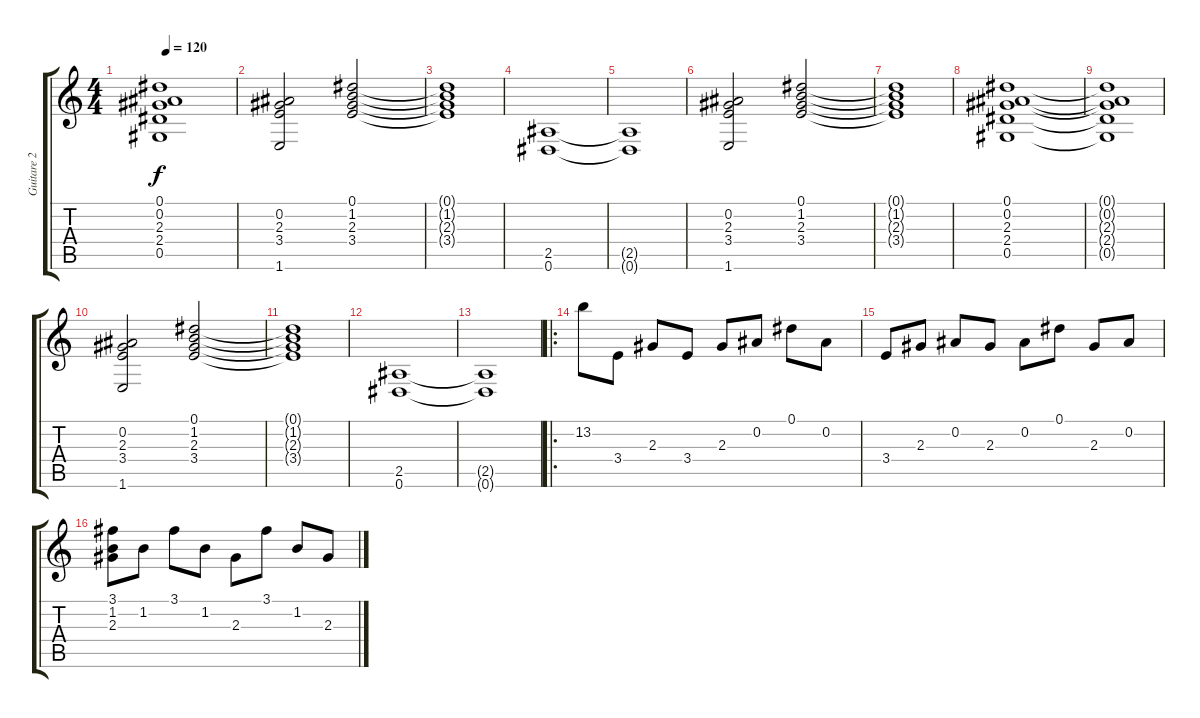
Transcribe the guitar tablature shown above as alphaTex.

\track ("Guitare 2" "Guitare 2") {instrument distortionguitar}
\staff {score tabs}
\tuning (Eb4 Bb3 Gb3 Db3 Ab2 Eb2) {hide}
\ts (4 4)
\tempo 120
\clef g2
\ks c
(0.1{t} 0.2{t} 2.3{t} 2.4{t} 0.5{t}).1{dy f} |
(0.2 2.3 3.4 1.6).2 (0.1 1.2 2.3 3.4).2 |
(0.1{t} 1.2{t} 2.3{t} 3.4{t}).1 |
(2.5 0.6).1 |
(2.5{t} 0.6{t}).1 |
(0.2 2.3 3.4 1.6).2 (0.1 1.2 2.3 3.4).2 |
(0.1{t} 1.2{t} 2.3{t} 3.4{t}).1 |
(0.1 0.2 2.3 2.4 0.5).1 |
(0.1{t} 0.2{t} 2.3{t} 2.4{t} 0.5{t}).1 |
(0.2 2.3 3.4 1.6).2 (0.1 1.2 2.3 3.4).2 |
(0.1{t} 1.2{t} 2.3{t} 3.4{t}).1 |
(2.5 0.6).1 |
(2.5{t} 0.6{t}).1 |
\ro
13.2.8{instrument electricguitarclean} 3.4.8 2.3.8 3.4.8 2.3.8 0.2.8 0.1.8 0.2.8 |
3.4.8 2.3.8 0.2.8 2.3.8 0.2.8 0.1.8 2.3.8 0.2.8 |
(3.1 1.2 2.3).8 1.2.8 3.1.8 1.2.8 2.3.8 3.1.8 1.2.8 2.3.8
